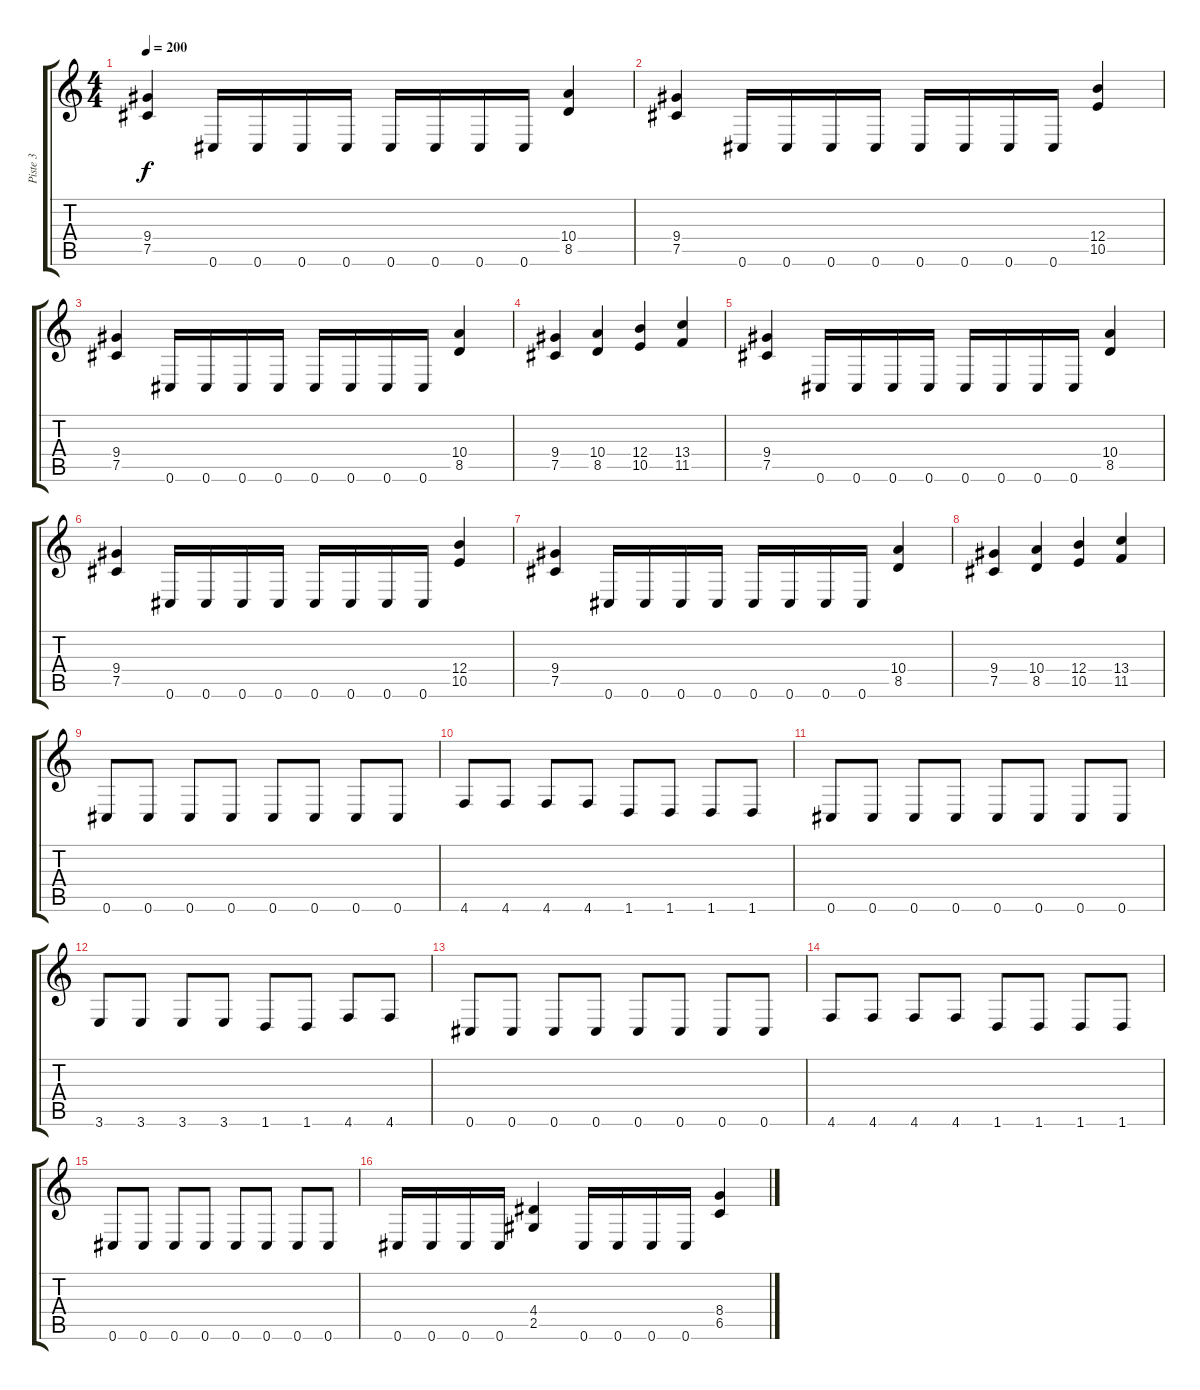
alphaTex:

\track ("Piste 3" "Piste 3") {instrument distortionguitar}
\staff {score tabs}
\tuning (Db4 Ab3 E3 B2 Gb2 Db2) {hide}
\ts (4 4)
\tempo 200
\clef g2
\ks c
(9.4 7.5).4{dy f} 0.6.16 0.6.16 0.6.16 0.6.16 0.6.16 0.6.16 0.6.16 0.6.16 (10.4 8.5).4 |
(9.4 7.5).4 0.6.16 0.6.16 0.6.16 0.6.16 0.6.16 0.6.16 0.6.16 0.6.16 (12.4 10.5).4 |
(9.4 7.5).4 0.6.16 0.6.16 0.6.16 0.6.16 0.6.16 0.6.16 0.6.16 0.6.16 (10.4 8.5).4 |
(9.4 7.5).4 (10.4 8.5).4 (12.4 10.5).4 (13.4 11.5).4 |
(9.4 7.5).4 0.6.16 0.6.16 0.6.16 0.6.16 0.6.16 0.6.16 0.6.16 0.6.16 (10.4 8.5).4 |
(9.4 7.5).4 0.6.16 0.6.16 0.6.16 0.6.16 0.6.16 0.6.16 0.6.16 0.6.16 (12.4 10.5).4 |
(9.4 7.5).4 0.6.16 0.6.16 0.6.16 0.6.16 0.6.16 0.6.16 0.6.16 0.6.16 (10.4 8.5).4 |
(9.4 7.5).4 (10.4 8.5).4 (12.4 10.5).4 (13.4 11.5).4 |
0.6.8 0.6.8 0.6.8 0.6.8 0.6.8 0.6.8 0.6.8 0.6.8 |
4.6.8 4.6.8 4.6.8 4.6.8 1.6.8 1.6.8 1.6.8 1.6.8 |
0.6.8 0.6.8 0.6.8 0.6.8 0.6.8 0.6.8 0.6.8 0.6.8 |
3.6.8 3.6.8 3.6.8 3.6.8 1.6.8 1.6.8 4.6.8 4.6.8 |
0.6.8 0.6.8 0.6.8 0.6.8 0.6.8 0.6.8 0.6.8 0.6.8 |
4.6.8 4.6.8 4.6.8 4.6.8 1.6.8 1.6.8 1.6.8 1.6.8 |
0.6.8 0.6.8 0.6.8 0.6.8 0.6.8 0.6.8 0.6.8 0.6.8 |
0.6.16 0.6.16 0.6.16 0.6.16 (4.4 2.5).4 0.6.16 0.6.16 0.6.16 0.6.16 (8.4 6.5).4
